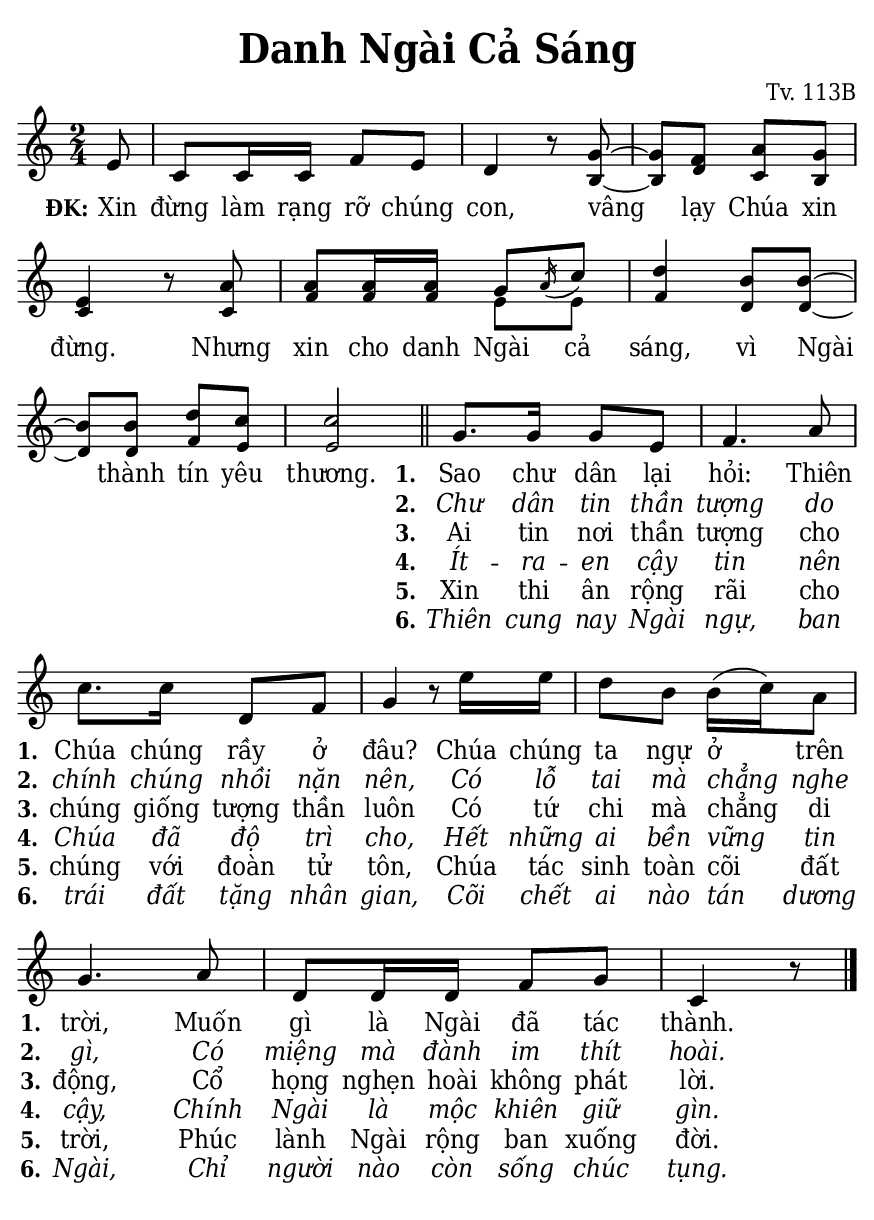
% Cài đặt chung\
\version "2.22.1"
\include "english.ly"

\header {
  title = \markup { \fontsize #1 "Danh Ngài Cả Sáng" }
  composer = "Tv. 113B"
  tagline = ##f
}

% mã nguồn cho những chức năng chưa hỗ trợ trong phiên bản lilypond hiện tại
% cung cấp bởi cộng đồng lilypond khi gửi email đến lilypond-user@gnu.org
% Đổi kích thước nốt cho bè phụ
notBePhu =
#(define-music-function (font-size music) (number? ly:music?)
   (for-some-music
     (lambda (m)
       (if (music-is-of-type? m 'rhythmic-event)
           (begin
             (set! (ly:music-property m 'tweaks)
                   (cons `(font-size . ,font-size)
                         (ly:music-property m 'tweaks)))
             #t)
           #f))
     music)
   music)

% in số phiên khúc trên mỗi dòng
#(define (add-grob-definition grob-name grob-entry)
     (set! all-grob-descriptions
           (cons ((@@ (lily) completize-grob-entry)
                  (cons grob-name grob-entry))
                 all-grob-descriptions)))

#(add-grob-definition
    'StanzaNumberSpanner
    `((direction . ,LEFT)
      (font-series . bold)
      (padding . 1.0)
      (side-axis . ,X)
      (stencil . ,ly:text-interface::print)
      (X-offset . ,ly:side-position-interface::x-aligned-side)
      (Y-extent . ,grob::always-Y-extent-from-stencil)
      (meta . ((class . Spanner)
               (interfaces . (font-interface
                              side-position-interface
                              stanza-number-interface
                              text-interface))))))

\layout {
    \context {
      \Global
      \grobdescriptions #all-grob-descriptions
    }
    \context {
      \Score
      \remove Stanza_number_align_engraver
      \consists
        #(lambda (context)
           (let ((texts '())
                 (syllables '()))
             (make-engraver
              (acknowledgers
               ((stanza-number-interface engraver grob source-engraver)
                  (set! texts (cons grob texts)))
               ((lyric-syllable-interface engraver grob source-engraver)
                  (set! syllables (cons grob syllables))))
              ((stop-translation-timestep engraver)
                 (for-each
                  (lambda (text)
                    (for-each
                     (lambda (syllable)
                       (ly:pointer-group-interface::add-grob
                        text
                        'side-support-elements
                        syllable))
                     syllables))
                  texts)
                 (set! syllables '())))))
    }
    \context {
      \Lyrics
      \remove Stanza_number_engraver
      \consists
        #(lambda (context)
           (let ((text #f)
                 (last-stanza #f))
             (make-engraver
              ((process-music engraver)
                 (let ((stanza (ly:context-property context 'stanza #f)))
                   (if (and stanza (not (equal? stanza last-stanza)))
                       (let ((column (ly:context-property context
'currentCommandColumn)))
                         (set! last-stanza stanza)
                         (if text
                             (ly:spanner-set-bound! text RIGHT column))
                         (set! text (ly:engraver-make-grob engraver
'StanzaNumberSpanner '()))
                         (ly:grob-set-property! text 'text stanza)
                         (ly:spanner-set-bound! text LEFT column)))))
              ((finalize engraver)
                 (if text
                     (let ((column (ly:context-property context
'currentCommandColumn)))
                       (ly:spanner-set-bound! text RIGHT column)))))))
      \override StanzaNumberSpanner.horizon-padding = 10000
    }
}

stanzaReminderOff =
  \temporary \override StanzaNumberSpanner.after-line-breaking =
     #(lambda (grob)
        ;; Can be replaced with (not (first-broken-spanner? grob)) in 2.23.
        (if (let ((siblings (ly:spanner-broken-into (ly:grob-original grob))))
              (and (pair? siblings)
                   (not (eq? grob (car siblings)))))
            (ly:grob-suicide! grob)))

stanzaReminderOn = \undo \stanzaReminderOff
% kết thúc mã nguồn

% Nhạc phiên khúc
nhacPhienKhucSop = \relative c' {
  \partial 8 e8 |
  c c16 c f8 e |
  d4 r8 g ~ |
  g f a g |
  e4 r8 a |
  a a16 a g8 \slashedGrace { a16 _( } c8) |
  d4 b8 b ~ |
  b b d c |
  c2 \bar "||"
  
  g8. g16 g8 e |
  f4. a8 |
  c8. c16 d,8 f |
  g4 r8 e'16 e |
  d8 b b16 (c) a8 |
  g4. a8 |
  d,8 d16 d f8 g |
  c,4 r8 \bar "|."
}

nhacPhienKhucAlto = \relative c' {
  e8 |
  c c16 c f8 e |
  d4 r8 b ~ |
  b d c b |
  c4 r8 c |
  f f16 f e8 [e] |
  f4 d8 d ~ |
  d d f e |
  e2
}

% Lời phiên khúc
loiPhienKhucSop = \lyrics {
  \stanzaReminderOff
  \set stanza = "ĐK:"
  Xin đừng làm rạng rỡ chúng con,
  vâng lạy Chúa xin đừng.
  Nhưng xin cho danh Ngài cả sáng,
  vì Ngài thành tín yêu thương.
  \stanzaReminderOn
  <<
    {
      \set stanza = "1."
      Sao chư dân lại hỏi:
      Thiên Chúa chúng rầy ở đâu?
      Chúa chúng ta ngự ở trên trời,
      Muốn gì là Ngài đã tác thành.
    }
    \new Lyrics {
	    \set associatedVoice = "beSop"
	    \set stanza = "2."
      \override Lyrics.LyricText.font-shape = #'italic
	    Chư dân tin thần tượng
	    do chính chúng nhồi nặn nên,
	    Có lỗ tai mà chẳng nghe gì,
	    Có miệng mà đành im thít hoài.
    }
    \new Lyrics {
	    \set associatedVoice = "beSop"
	    \set stanza = "3."
	    Ai tin nơi thần tượng
	    cho chúng giống tượng thần luôn
	    Có tứ chi mà chẳng di động,
	    Cổ họng nghẹn hoài không phát lời.
    }
    \new Lyrics {
	    \set associatedVoice = "beSop"
	    \set stanza = "4."
      \override Lyrics.LyricText.font-shape = #'italic
	    Ít -- ra -- en cậy tin
	    nên Chúa đã độ trì cho,
	    Hết những ai bền vững tin cậy,
	    Chính Ngài là mộc khiên giữ gìn.
    }
    \new Lyrics {
	    \set associatedVoice = "beSop"
	    \set stanza = "5."
	    Xin thi ân rộng rãi
	    cho chúng với đoàn tử tôn,
	    Chúa tác sinh toàn cõi đất trời,
	    Phúc lành Ngài rộng ban xuống đời.
    }
    \new Lyrics {
	    \set associatedVoice = "beSop"
	    \set stanza = "6."
      \override Lyrics.LyricText.font-shape = #'italic
	    Thiên cung nay Ngài ngự,
	    ban trái đất tặng nhân gian,
	    Cõi chết ai nào tán dương Ngài,
	    Chỉ người nào còn sống chúc tụng.
    }
  >>
}

% Dàn trang
\paper {
  #(set-paper-size "a5")
  top-margin = 3\mm
  bottom-margin = 3\mm
  left-margin = 3\mm
  right-margin = 3\mm
  indent = #0
  #(define fonts
	 (make-pango-font-tree "Deja Vu Serif Condensed"
	 		       "Deja Vu Serif Condensed"
			       "Deja Vu Serif Condensed"
			       (/ 20 20)))
  print-page-number = ##f
  system-system-spacing = #'((basic-distance . 0.1) (padding . 2.5))
}

TongNhip = {
  \key c \major \time 2/4
  \set Timing.beamExceptions = #'()
  \set Timing.baseMoment = #(ly:make-moment 1/4)
}

\score {
  \new ChoirStaff <<
    \new Staff \with {
        \consists "Merge_rests_engraver"
        printPartCombineTexts = ##f
      }
      <<
      \new Voice \TongNhip \partCombine 
        \nhacPhienKhucSop
        \notBePhu -1 { \nhacPhienKhucAlto }
      \new NullVoice = beSop \nhacPhienKhucSop
      \new Lyrics \lyricsto beSop \loiPhienKhucSop
      >>
  >>
  \layout {
    \override Lyrics.LyricSpace.minimum-distance = #1.2
    \override Score.BarNumber.break-visibility = ##(#f #f #f)
    \override Score.SpacingSpanner.uniform-stretching = ##t
  } 
}
